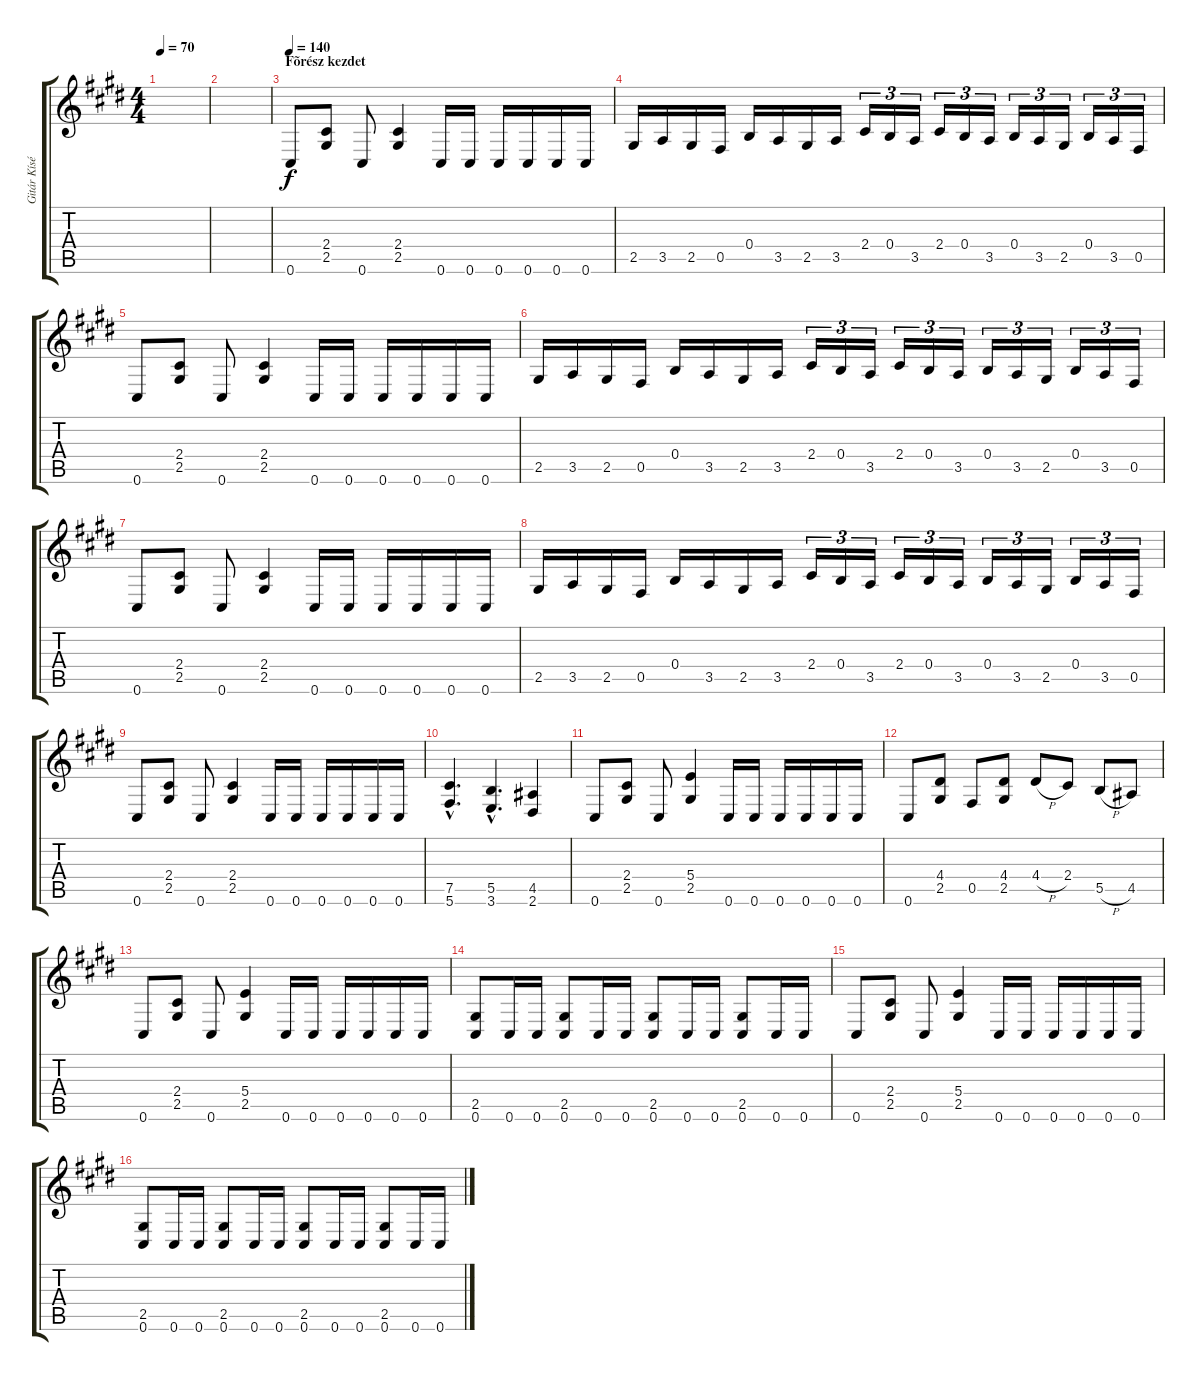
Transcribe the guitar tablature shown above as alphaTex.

\track ("Gitár Kíséret 2" "Gitár Kísé") {instrument distortionguitar}
\staff {score tabs}
\tuning (Db4 Ab3 E3 B2 Gb2 Db2) {hide}
\ts (4 4)
\tempo 70
\clef g2
\ks c#minor
|
|
\section ("" "Fõrész kezdet")
\tempo 140
0.6.8 (2.4 2.5).8 0.6.8 (2.4 2.5).4 0.6.16 0.6.16 0.6.16 0.6.16 0.6.16 0.6.16 |
2.5.16 3.5.16 2.5.16 0.5.16 0.4.16 3.5.16 2.5.16 3.5.16 2.4.16{tu (3 2)} 0.4.16{tu (3 2)} 3.5.16{tu (3 2)} 2.4.16{tu (3 2)} 0.4.16{tu (3 2)} 3.5.16{tu (3 2)} 0.4.16{tu (3 2)} 3.5.16{tu (3 2)} 2.5.16{tu (3 2)} 0.4.16{tu (3 2)} 3.5.16{tu (3 2)} 0.5.16{tu (3 2)} |
0.6.8 (2.4 2.5).8 0.6.8 (2.4 2.5).4 0.6.16 0.6.16 0.6.16 0.6.16 0.6.16 0.6.16 |
2.5.16 3.5.16 2.5.16 0.5.16 0.4.16 3.5.16 2.5.16 3.5.16 2.4.16{tu (3 2)} 0.4.16{tu (3 2)} 3.5.16{tu (3 2)} 2.4.16{tu (3 2)} 0.4.16{tu (3 2)} 3.5.16{tu (3 2)} 0.4.16{tu (3 2)} 3.5.16{tu (3 2)} 2.5.16{tu (3 2)} 0.4.16{tu (3 2)} 3.5.16{tu (3 2)} 0.5.16{tu (3 2)} |
0.6.8 (2.4 2.5).8 0.6.8 (2.4 2.5).4 0.6.16 0.6.16 0.6.16 0.6.16 0.6.16 0.6.16 |
2.5.16 3.5.16 2.5.16 0.5.16 0.4.16 3.5.16 2.5.16 3.5.16 2.4.16{tu (3 2)} 0.4.16{tu (3 2)} 3.5.16{tu (3 2)} 2.4.16{tu (3 2)} 0.4.16{tu (3 2)} 3.5.16{tu (3 2)} 0.4.16{tu (3 2)} 3.5.16{tu (3 2)} 2.5.16{tu (3 2)} 0.4.16{tu (3 2)} 3.5.16{tu (3 2)} 0.5.16{tu (3 2)} |
0.6.8 (2.4 2.5).8 0.6.8 (2.4 2.5).4 0.6.16 0.6.16 0.6.16 0.6.16 0.6.16 0.6.16 |
(7.5{hac} 5.6{hac}).4{d} (5.5{hac} 3.6{hac}).4{d} (4.5 2.6).4 |
0.6.8 (2.4 2.5).8 0.6.8 (5.4 2.5).4 0.6.16 0.6.16 0.6.16 0.6.16 0.6.16 0.6.16 |
0.6.8 (4.4 2.5).8 0.5.8 (4.4 2.5).8 4.4{h}.8 2.4.8 5.5{h}.8 4.5.8 |
0.6.8 (2.4 2.5).8 0.6.8 (5.4 2.5).4 0.6.16 0.6.16 0.6.16 0.6.16 0.6.16 0.6.16 |
(2.5 0.6).8 0.6.16 0.6.16 (2.5 0.6).8 0.6.16 0.6.16 (2.5 0.6).8 0.6.16 0.6.16 (2.5 0.6).8 0.6.16 0.6.16 |
0.6.8 (2.4 2.5).8 0.6.8 (5.4 2.5).4 0.6.16 0.6.16 0.6.16 0.6.16 0.6.16 0.6.16 |
(2.5 0.6).8 0.6.16 0.6.16 (2.5 0.6).8 0.6.16 0.6.16 (2.5 0.6).8 0.6.16 0.6.16 (2.5 0.6).8 0.6.16 0.6.16
